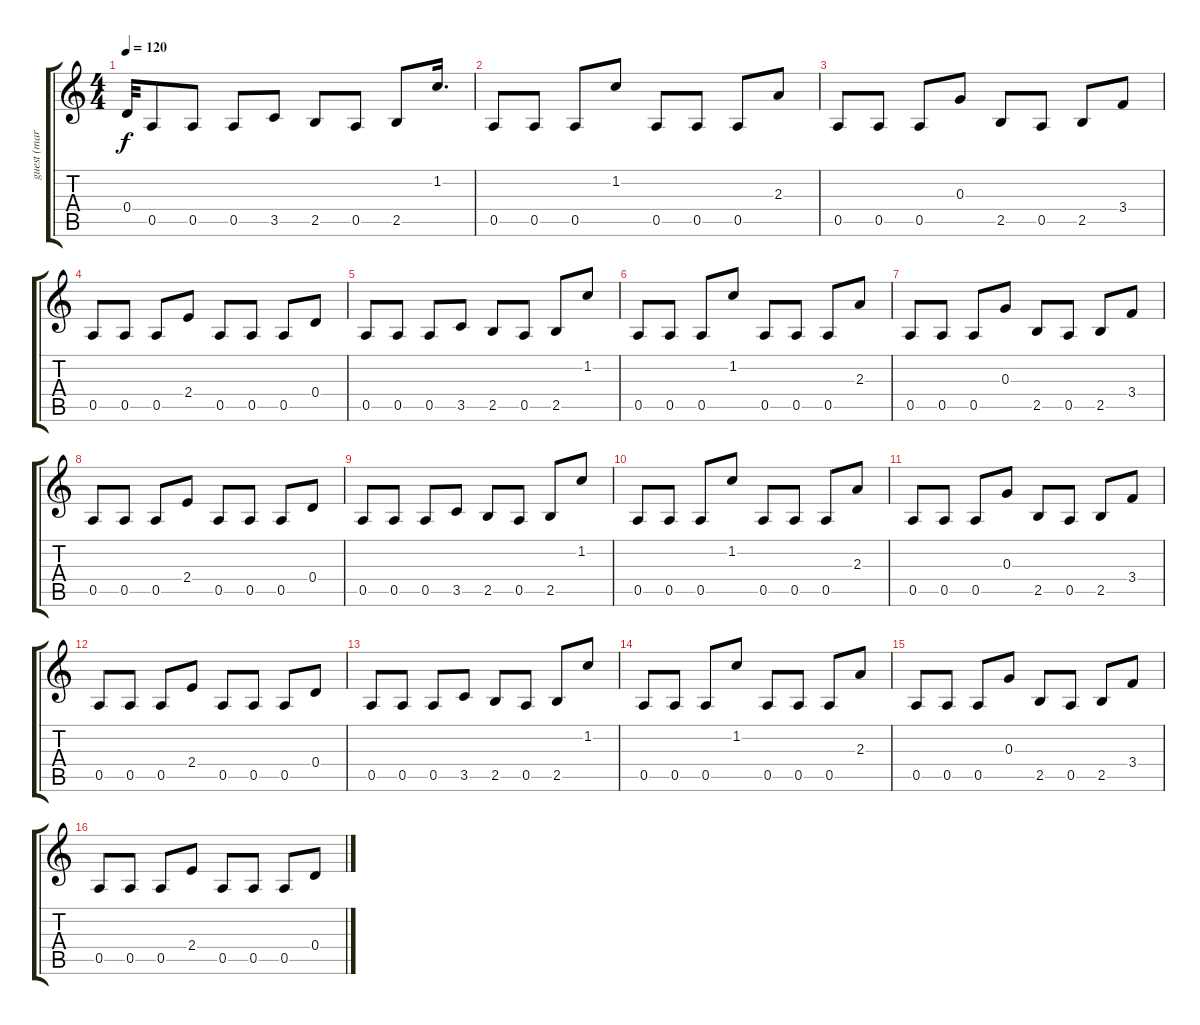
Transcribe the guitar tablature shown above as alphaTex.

\track ("guest (mark) guitar / back up singer" "guest (mar") {instrument distortionguitar}
\staff {score tabs}
\tuning (E4 B3 G3 D3 A2 E2) {hide}
\ts (4 4)
\tempo 120
\clef g2
\ks c
0.4{t}.32{dy f} 0.5.8 0.5.8 0.5.8 3.5.8 2.5.8 0.5.8 2.5.8 1.2.16{d} |
0.5.8 0.5.8 0.5.8 1.2.8 0.5.8 0.5.8 0.5.8 2.3.8 |
0.5.8 0.5.8 0.5.8 0.3.8 2.5.8 0.5.8 2.5.8 3.4.8 |
0.5.8 0.5.8 0.5.8 2.4.8 0.5.8 0.5.8 0.5.8 0.4.8 |
0.5.8 0.5.8 0.5.8 3.5.8 2.5.8 0.5.8 2.5.8 1.2.8 |
0.5.8 0.5.8 0.5.8 1.2.8 0.5.8 0.5.8 0.5.8 2.3.8 |
0.5.8 0.5.8 0.5.8 0.3.8 2.5.8 0.5.8 2.5.8 3.4.8 |
0.5.8 0.5.8 0.5.8 2.4.8 0.5.8 0.5.8 0.5.8 0.4.8 |
0.5.8 0.5.8 0.5.8 3.5.8 2.5.8 0.5.8 2.5.8 1.2.8 |
0.5.8 0.5.8 0.5.8 1.2.8 0.5.8 0.5.8 0.5.8 2.3.8 |
0.5.8 0.5.8 0.5.8 0.3.8 2.5.8 0.5.8 2.5.8 3.4.8 |
0.5.8 0.5.8 0.5.8 2.4.8 0.5.8 0.5.8 0.5.8 0.4.8 |
0.5.8 0.5.8 0.5.8 3.5.8 2.5.8 0.5.8 2.5.8 1.2.8 |
0.5.8 0.5.8 0.5.8 1.2.8 0.5.8 0.5.8 0.5.8 2.3.8 |
0.5.8 0.5.8 0.5.8 0.3.8 2.5.8 0.5.8 2.5.8 3.4.8 |
0.5.8 0.5.8 0.5.8 2.4.8 0.5.8 0.5.8 0.5.8 0.4.8
